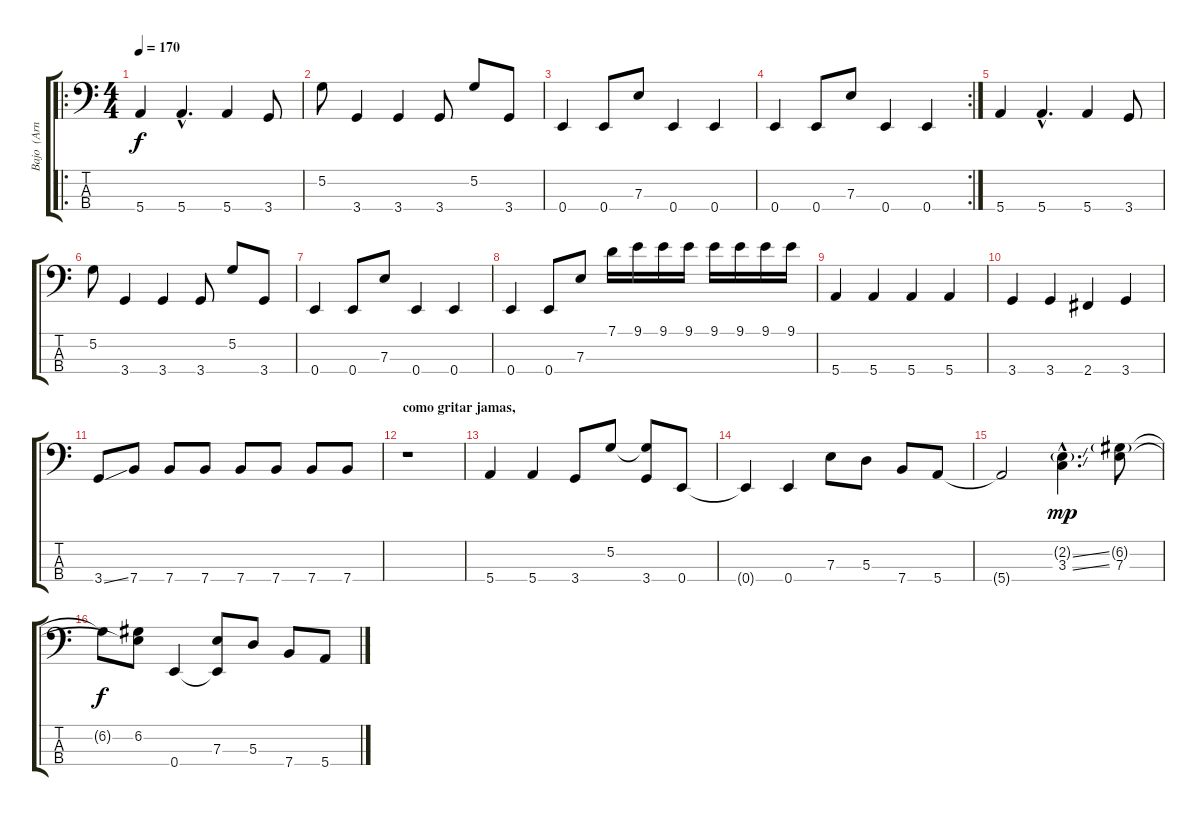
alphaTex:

\track ("Bajo  (Arnedo)" "Bajo  (Arn") {instrument electricbasspick}
\staff {score tabs}
\tuning (G2 D2 A1 E1) {hide}
\ro
\ts (4 4)
\tempo 170
\clef f4
\ks c
5.4.4{dy f} 5.4{hac}.4{d} 5.4.4 3.4.8 |
5.2.8 3.4.4 3.4.4 3.4.8 5.2.8 3.4.8 |
0.4.4 0.4.8 7.3.8 0.4.4 0.4.4 |
\rc 2
0.4.4 0.4.8 7.3.8 0.4.4 0.4.4 |
5.4.4 5.4{hac}.4{d} 5.4.4 3.4.8 |
5.2.8 3.4.4 3.4.4 3.4.8 5.2.8 3.4.8 |
0.4.4 0.4.8 7.3.8 0.4.4 0.4.4 |
0.4.4 0.4.8 7.3.8 7.1.16 9.1.16 9.1.16 9.1.16 9.1.16 9.1.16 9.1.16 9.1.16 |
5.4.4 5.4.4 5.4.4 5.4.4 |
3.4.4 3.4.4 2.4.4 3.4.4 |
3.4{ss}.8 7.4.8 7.4.8 7.4.8 7.4.8 7.4.8 7.4.8 7.4.8 |
\section ("" "como gritar jamas,")
r.1 |
5.4.4 5.4.4 3.4.8 5.2.8 (5.2{t} 3.4).8 0.4.8 |
0.4{t}.4 0.4.4 7.3.8 5.3.8 7.4.8 5.4.8 |
5.4{t}.2 (2.2{ss g hac} 3.3{ss hac}).4{d dy mp} (6.2{g} 7.3).8 |
6.2{t}.8{dy f} (6.2 7.3{t}).8 0.4.4 (7.3 0.4{t}).8 5.3.8 7.4.8 5.4.8
